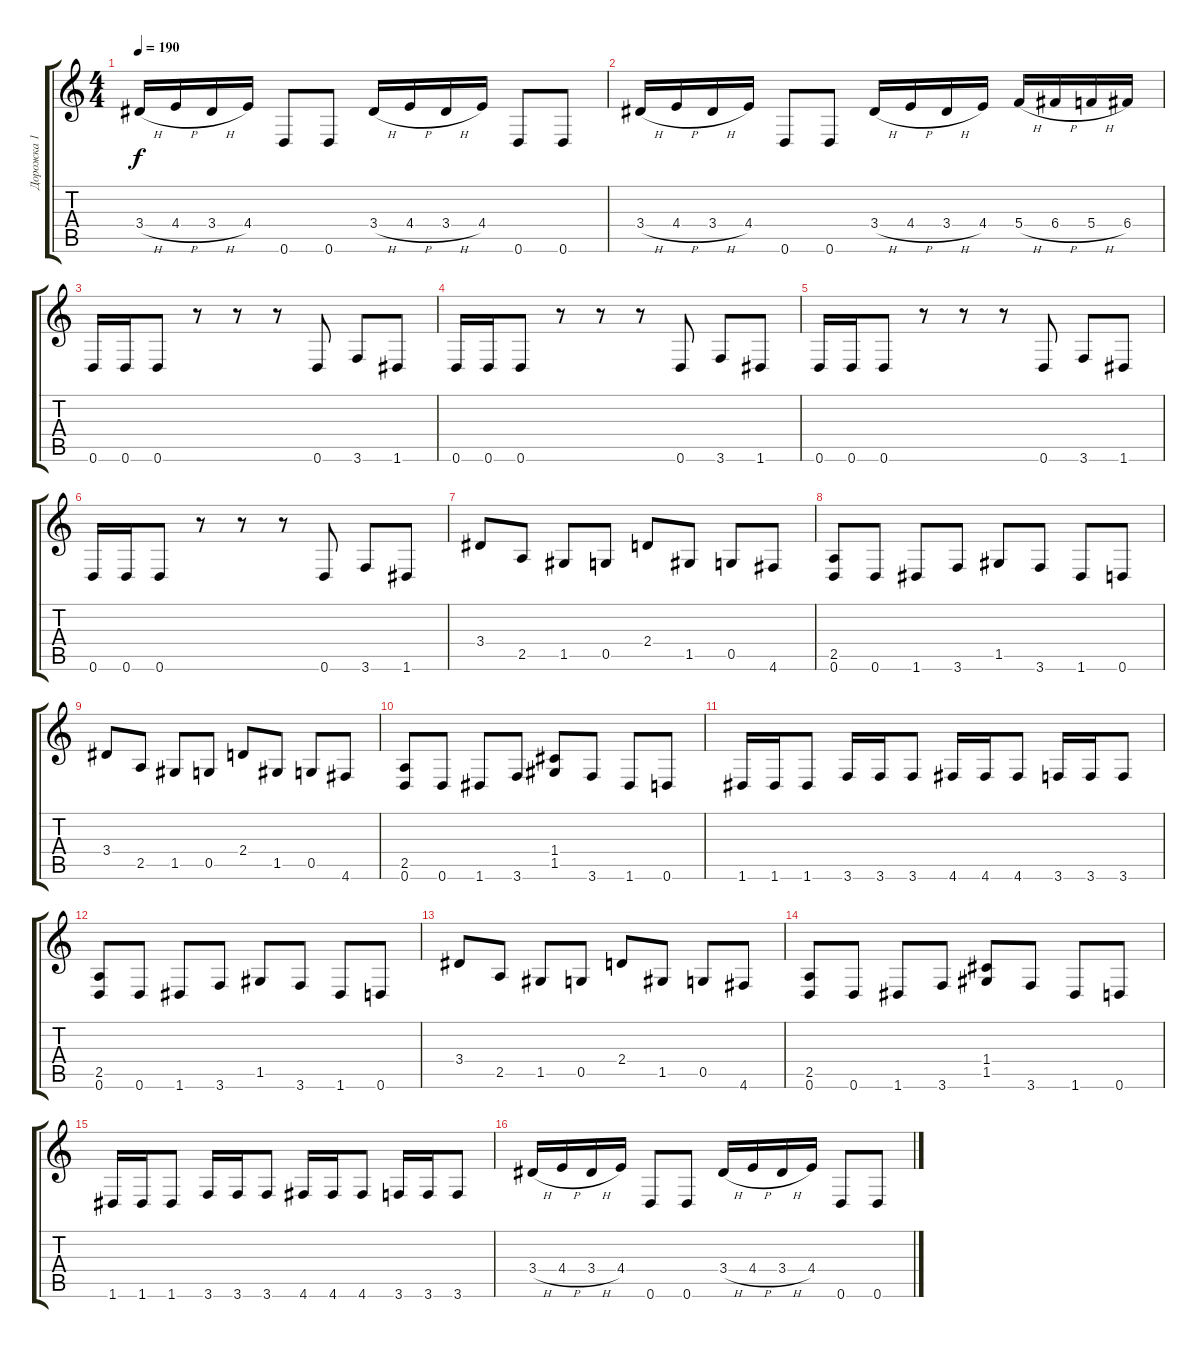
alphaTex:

\track ("Дорожка 1" "Дорожка 1") {instrument distortionguitar}
\staff {score tabs}
\tuning (D4 A3 F3 C3 G2 D2) {hide}
\ts (4 4)
\tempo 190
\clef g2
\ks c
3.4{h}.16{dy f} 4.4{h}.16 3.4{h}.16 4.4.16 0.6.8 0.6.8 3.4{h}.16 4.4{h}.16 3.4{h}.16 4.4.16 0.6.8 0.6.8 |
3.4{h}.16 4.4{h}.16 3.4{h}.16 4.4.16 0.6.8 0.6.8 3.4{h}.16 4.4{h}.16 3.4{h}.16 4.4.16 5.4{h}.16 6.4{h}.16 5.4{h}.16 6.4.16 |
0.6.16 0.6.16 0.6.8 r.8 r.8 r.8 0.6.8 3.6.8 1.6.8 |
0.6.16 0.6.16 0.6.8 r.8 r.8 r.8 0.6.8 3.6.8 1.6.8 |
0.6.16 0.6.16 0.6.8 r.8 r.8 r.8 0.6.8 3.6.8 1.6.8 |
0.6.16 0.6.16 0.6.8 r.8 r.8 r.8 0.6.8 3.6.8 1.6.8 |
3.4.8 2.5.8 1.5.8 0.5.8 2.4.8 1.5.8 0.5.8 4.6.8 |
(2.5 0.6).8 0.6.8 1.6.8 3.6.8 1.5.8 3.6.8 1.6.8 0.6.8 |
3.4.8 2.5.8 1.5.8 0.5.8 2.4.8 1.5.8 0.5.8 4.6.8 |
(2.5 0.6).8 0.6.8 1.6.8 3.6.8 (1.4 1.5).8 3.6.8 1.6.8 0.6.8 |
1.6.16 1.6.16 1.6.8 3.6.16 3.6.16 3.6.8 4.6.16 4.6.16 4.6.8 3.6.16 3.6.16 3.6.8 |
(2.5 0.6).8 0.6.8 1.6.8 3.6.8 1.5.8 3.6.8 1.6.8 0.6.8 |
3.4.8 2.5.8 1.5.8 0.5.8 2.4.8 1.5.8 0.5.8 4.6.8 |
(2.5 0.6).8 0.6.8 1.6.8 3.6.8 (1.4 1.5).8 3.6.8 1.6.8 0.6.8 |
1.6.16 1.6.16 1.6.8 3.6.16 3.6.16 3.6.8 4.6.16 4.6.16 4.6.8 3.6.16 3.6.16 3.6.8 |
3.4{h}.16 4.4{h}.16 3.4{h}.16 4.4.16 0.6.8 0.6.8 3.4{h}.16 4.4{h}.16 3.4{h}.16 4.4.16 0.6.8 0.6.8
